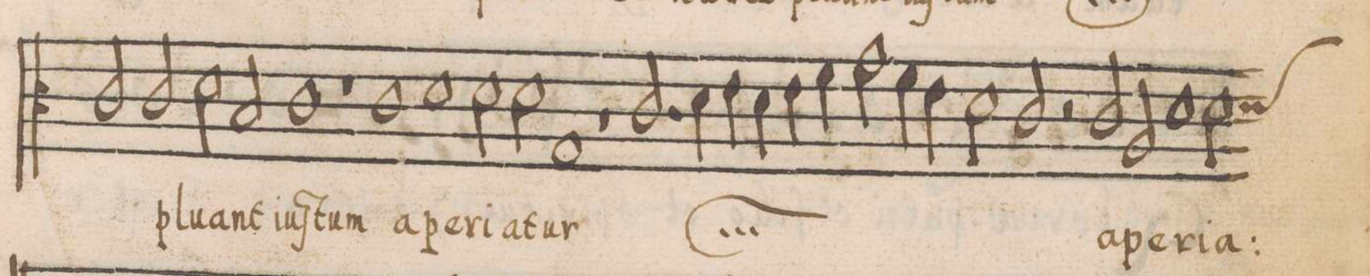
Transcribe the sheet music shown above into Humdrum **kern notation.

**kern	**text
*I"ALTVS	*
*clefC3	*
*k[]	*
*met(C|)	*
*M2/1	*
2c/	-tum
*	*Xij
2c/	plu-
2d\	-ant
2B/	iuſ-
=19-	=19-
1c	-tum
*	*Xij
1r	.
=20-	=20-
1c	a-
1d	-pe-
=21-	=21-
2d\	-ri-
2d\	-a-
1G	-tur
=22-	=22-
1r	.
*	*ij
2.c/	a
4d\	.
=23-	=23-
4e\	pe-
4d\	.
4e\	.
4f\	.
2g\	.
4f\	-ri-
4e\	.
=24-	=24-
2d\	-a-
2c/	-tur
*	*Xij
2r	.
2c/	a-
=25-	=25-
2A/	-pe-
1d	-ri-
*custos:d	*
2d\	-a-
=26-	=26-
*-	*-
